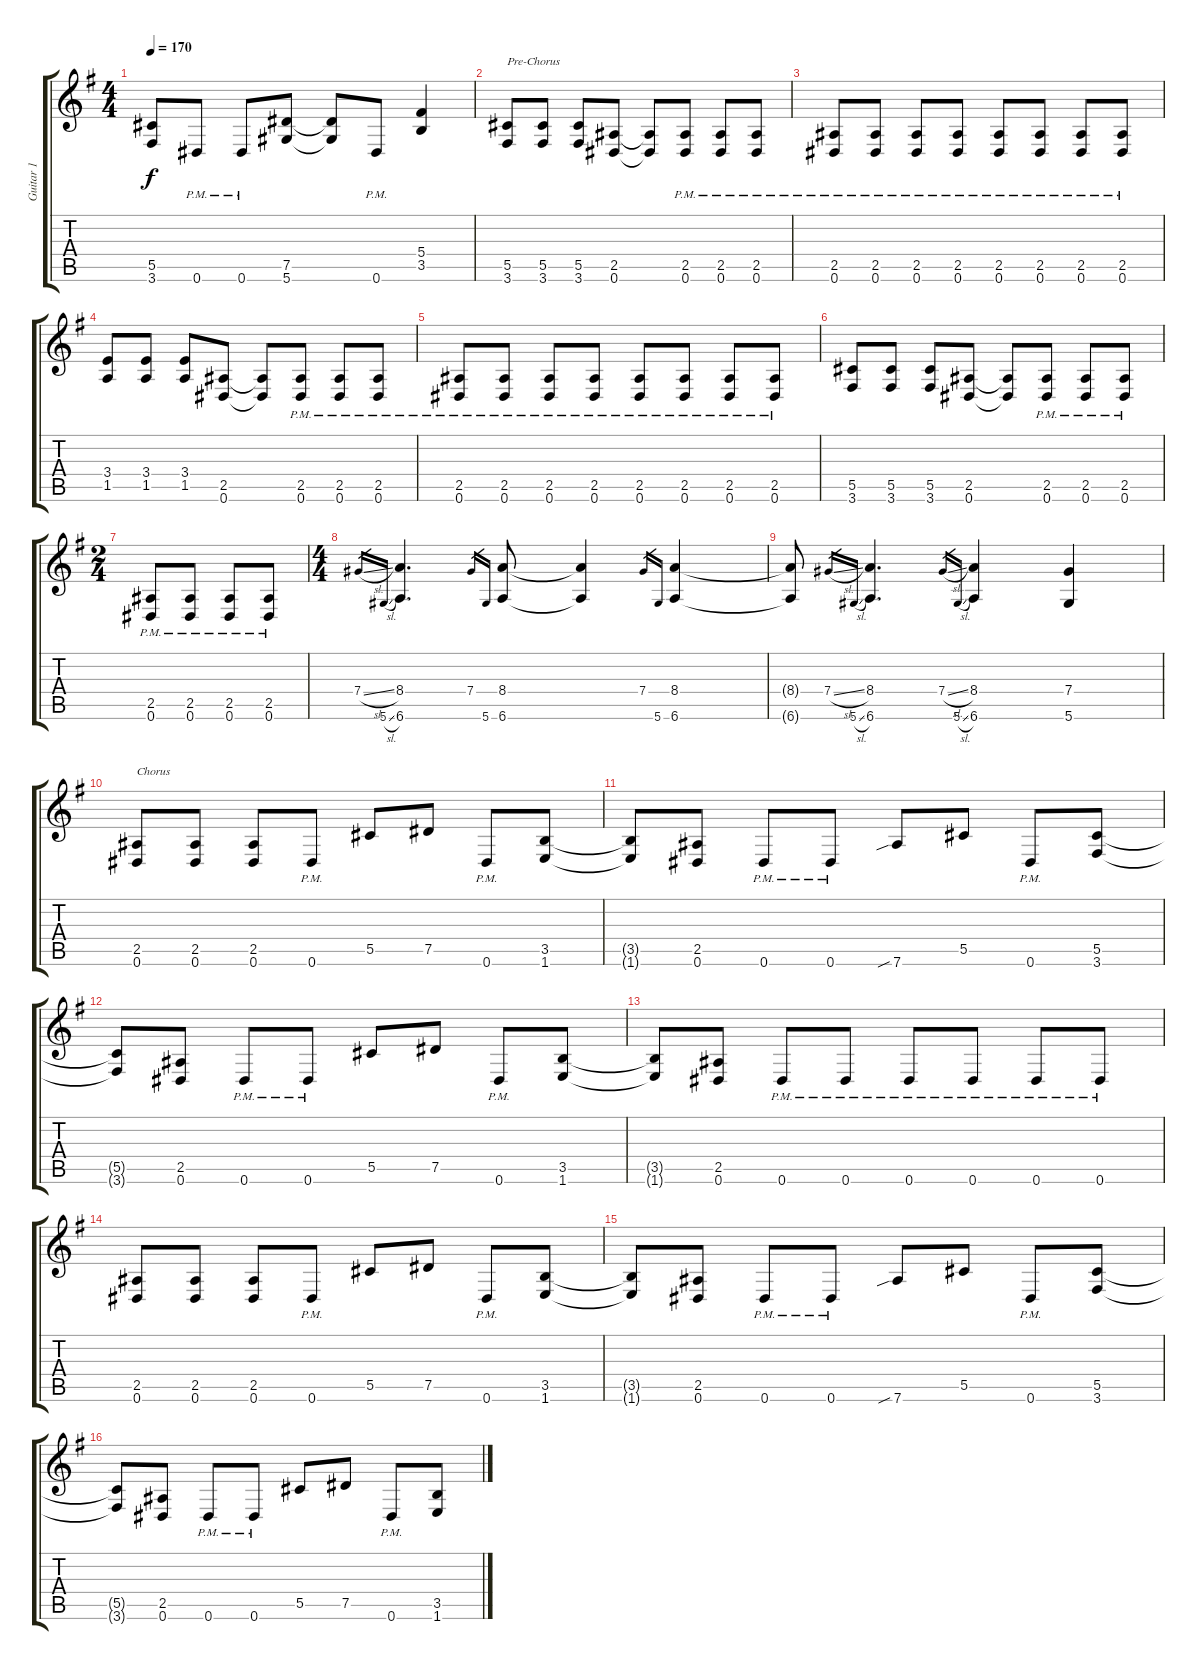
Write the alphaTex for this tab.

\track ("Guitar 1" "Guitar 1") {instrument distortionguitar}
\staff {score tabs}
\tuning (Eb4 Bb3 Gb3 Db3 Ab2 Eb2) {hide}
\ts (4 4)
\tempo 170
\clef g2
\ks g
(5.5{t} 3.6{t}).8{dy f} 0.6{pm}.8 0.6{pm}.8 (7.5 5.6).8 (7.5{t} 5.6{t}).8 0.6{pm}.8 (5.4 3.5).4 |
(5.5 3.6).8{txt "Pre-Chorus"} (5.5 3.6).8 (5.5 3.6).8 (2.5 0.6).8 (2.5{t} 0.6{t}).8 (2.5{pm} 0.6{pm}).8 (2.5{pm} 0.6{pm}).8 (2.5{pm} 0.6{pm}).8 |
(2.5{pm} 0.6{pm}).8 (2.5{pm} 0.6{pm}).8 (2.5{pm} 0.6{pm}).8 (2.5{pm} 0.6{pm}).8 (2.5{pm} 0.6{pm}).8 (2.5{pm} 0.6{pm}).8 (2.5{pm} 0.6{pm}).8 (2.5{pm} 0.6{pm}).8 |
(3.4 1.5).8 (3.4 1.5).8 (3.4 1.5).8 (2.5 0.6).8 (2.5{t} 0.6{t}).8 (2.5{pm} 0.6{pm}).8 (2.5{pm} 0.6{pm}).8 (2.5{pm} 0.6{pm}).8 |
(2.5{pm} 0.6{pm}).8 (2.5{pm} 0.6{pm}).8 (2.5{pm} 0.6{pm}).8 (2.5{pm} 0.6{pm}).8 (2.5{pm} 0.6{pm}).8 (2.5{pm} 0.6{pm}).8 (2.5{pm} 0.6{pm}).8 (2.5{pm} 0.6{pm}).8 |
(5.5 3.6).8 (5.5 3.6).8 (5.5 3.6).8 (2.5 0.6).8 (2.5{t} 0.6{t}).8 (2.5{pm} 0.6{pm}).8 (2.5{pm} 0.6{pm}).8 (2.5{pm} 0.6{pm}).8 |
\ts (2 4)
(2.5{pm} 0.6{pm}).8 (2.5{pm} 0.6{pm}).8 (2.5{pm} 0.6{pm}).8 (2.5{pm} 0.6{pm}).8 |
\ts (4 4)
7.4{sl}.16{gr} 5.6{sl}.16{gr} (8.4 6.6).4{d} 7.4.16{gr} 5.6.16{gr} (8.4 6.6).8 (8.4{t} 6.6{t}).4 7.4.16{gr} 5.6.16{gr} (8.4 6.6).4 |
(8.4{t} 6.6{t}).8 7.4{sl}.16{gr} 5.6{sl}.16{gr} (8.4 6.6).4{d} 7.4{sl}.16{gr} 5.6{sl}.16{gr} (8.4 6.6).4 (7.4 5.6).4 |
(2.5 0.6).8{txt "Chorus"} (2.5 0.6).8 (2.5 0.6).8 0.6{pm}.8 5.5.8 7.5.8 0.6{pm}.8 (3.5 1.6).8 |
(3.5{t} 1.6{t}).8 (2.5 0.6).8 0.6{pm}.8 0.6{pm}.8 7.6{sib}.8 5.5.8 0.6{pm}.8 (5.5 3.6).8 |
(5.5{t} 3.6{t}).8 (2.5 0.6).8 0.6{pm}.8 0.6{pm}.8 5.5.8 7.5.8 0.6{pm}.8 (3.5 1.6).8 |
(3.5{t} 1.6{t}).8 (2.5 0.6).8 0.6{pm}.8 0.6{pm}.8 0.6{pm}.8 0.6{pm}.8 0.6{pm}.8 0.6{pm}.8 |
(2.5 0.6).8 (2.5 0.6).8 (2.5 0.6).8 0.6{pm}.8 5.5.8 7.5.8 0.6{pm}.8 (3.5 1.6).8 |
(3.5{t} 1.6{t}).8 (2.5 0.6).8 0.6{pm}.8 0.6{pm}.8 7.6{sib}.8 5.5.8 0.6{pm}.8 (5.5 3.6).8 |
(5.5{t} 3.6{t}).8 (2.5 0.6).8 0.6{pm}.8 0.6{pm}.8 5.5.8 7.5.8 0.6{pm}.8 (3.5 1.6).8
